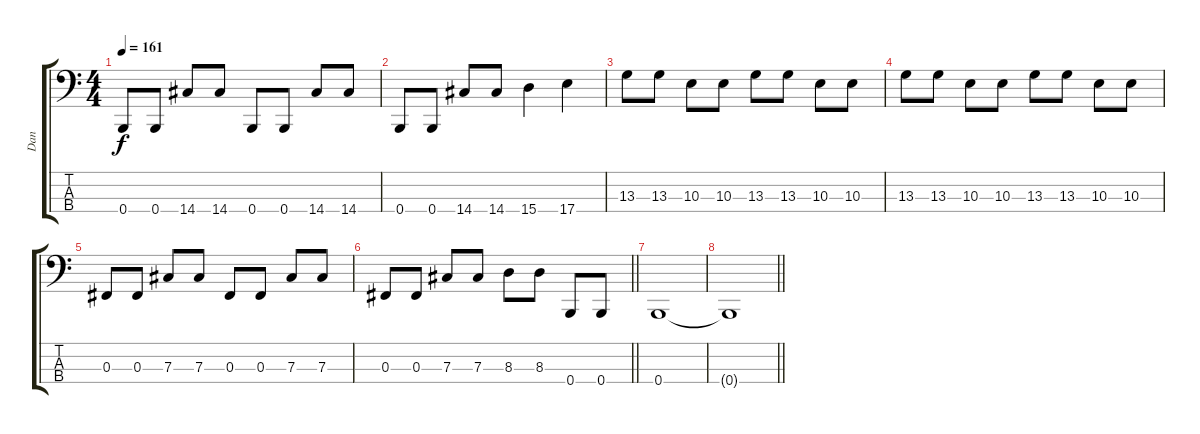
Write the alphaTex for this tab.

\track ("Dan" "Dan") {instrument electricbasspick}
\staff {score tabs}
\tuning (E2 B1 Gb1 B0) {hide}
\ts (4 4)
\tempo 161
\clef f4
\ks c
0.4.8{dy f} 0.4.8 14.4.8 14.4.8 0.4.8 0.4.8 14.4.8 14.4.8 |
0.4.8 0.4.8 14.4.8 14.4.8 15.4.4 17.4.4 |
13.3.8 13.3.8 10.3.8 10.3.8 13.3.8 13.3.8 10.3.8 10.3.8 |
13.3.8 13.3.8 10.3.8 10.3.8 13.3.8 13.3.8 10.3.8 10.3.8 |
0.3.8 0.3.8 7.3.8 7.3.8 0.3.8 0.3.8 7.3.8 7.3.8 |
\barLineRight lightlight
0.3.8 0.3.8 7.3.8 7.3.8 8.3.8 8.3.8 0.4.8 0.4.8 |
0.4.1 |
\barLineRight lightlight
0.4{t}.1
